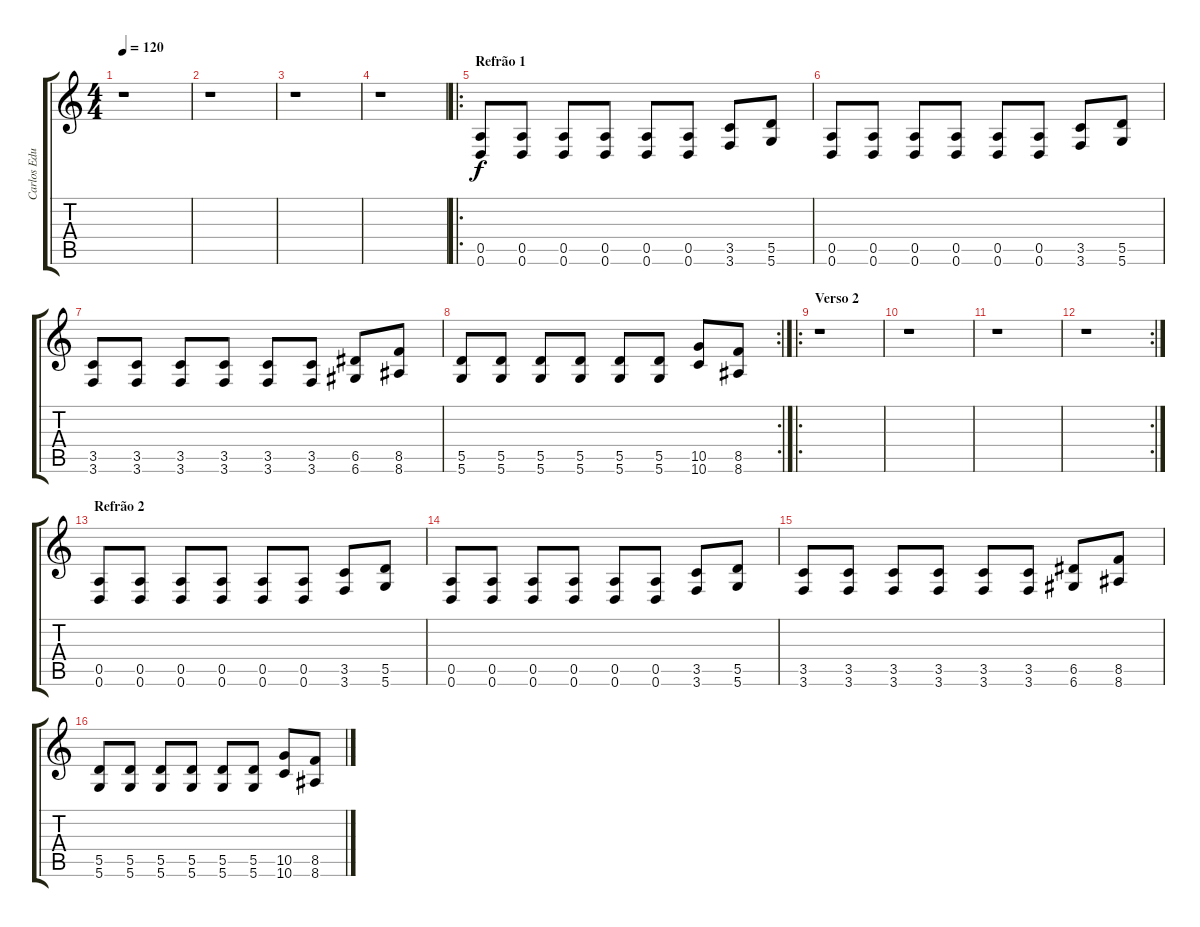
\track ("Carlos Eduardo [Guit]" "Carlos Edu") {instrument distortionguitar}
\staff {score tabs}
\tuning (E4 B3 G3 D3 A2 D2) {hide}
\ts (4 4)
\tempo 120
\clef g2
\ks c
r.1{dy f} |
r.1 |
r.1 |
r.1 |
\ro
\section ("" "Refrão 1")
(0.5 0.6).8 (0.5 0.6).8 (0.5 0.6).8 (0.5 0.6).8 (0.5 0.6).8 (0.5 0.6).8 (3.5 3.6).8 (5.5 5.6).8 |
(0.5 0.6).8 (0.5 0.6).8 (0.5 0.6).8 (0.5 0.6).8 (0.5 0.6).8 (0.5 0.6).8 (3.5 3.6).8 (5.5 5.6).8 |
(3.5 3.6).8 (3.5 3.6).8 (3.5 3.6).8 (3.5 3.6).8 (3.5 3.6).8 (3.5 3.6).8 (6.5 6.6).8 (8.5 8.6).8 |
\rc 2
(5.5 5.6).8 (5.5 5.6).8 (5.5 5.6).8 (5.5 5.6).8 (5.5 5.6).8 (5.5 5.6).8 (10.5 10.6).8 (8.5 8.6).8 |
\ro
\section ("" "Verso 2")
r.1 |
r.1 |
r.1 |
\rc 2
r.1 |
\section ("" "Refrão 2")
(0.5 0.6).8 (0.5 0.6).8 (0.5 0.6).8 (0.5 0.6).8 (0.5 0.6).8 (0.5 0.6).8 (3.5 3.6).8 (5.5 5.6).8 |
(0.5 0.6).8 (0.5 0.6).8 (0.5 0.6).8 (0.5 0.6).8 (0.5 0.6).8 (0.5 0.6).8 (3.5 3.6).8 (5.5 5.6).8 |
(3.5 3.6).8 (3.5 3.6).8 (3.5 3.6).8 (3.5 3.6).8 (3.5 3.6).8 (3.5 3.6).8 (6.5 6.6).8 (8.5 8.6).8 |
(5.5 5.6).8 (5.5 5.6).8 (5.5 5.6).8 (5.5 5.6).8 (5.5 5.6).8 (5.5 5.6).8 (10.5 10.6).8 (8.5 8.6).8
